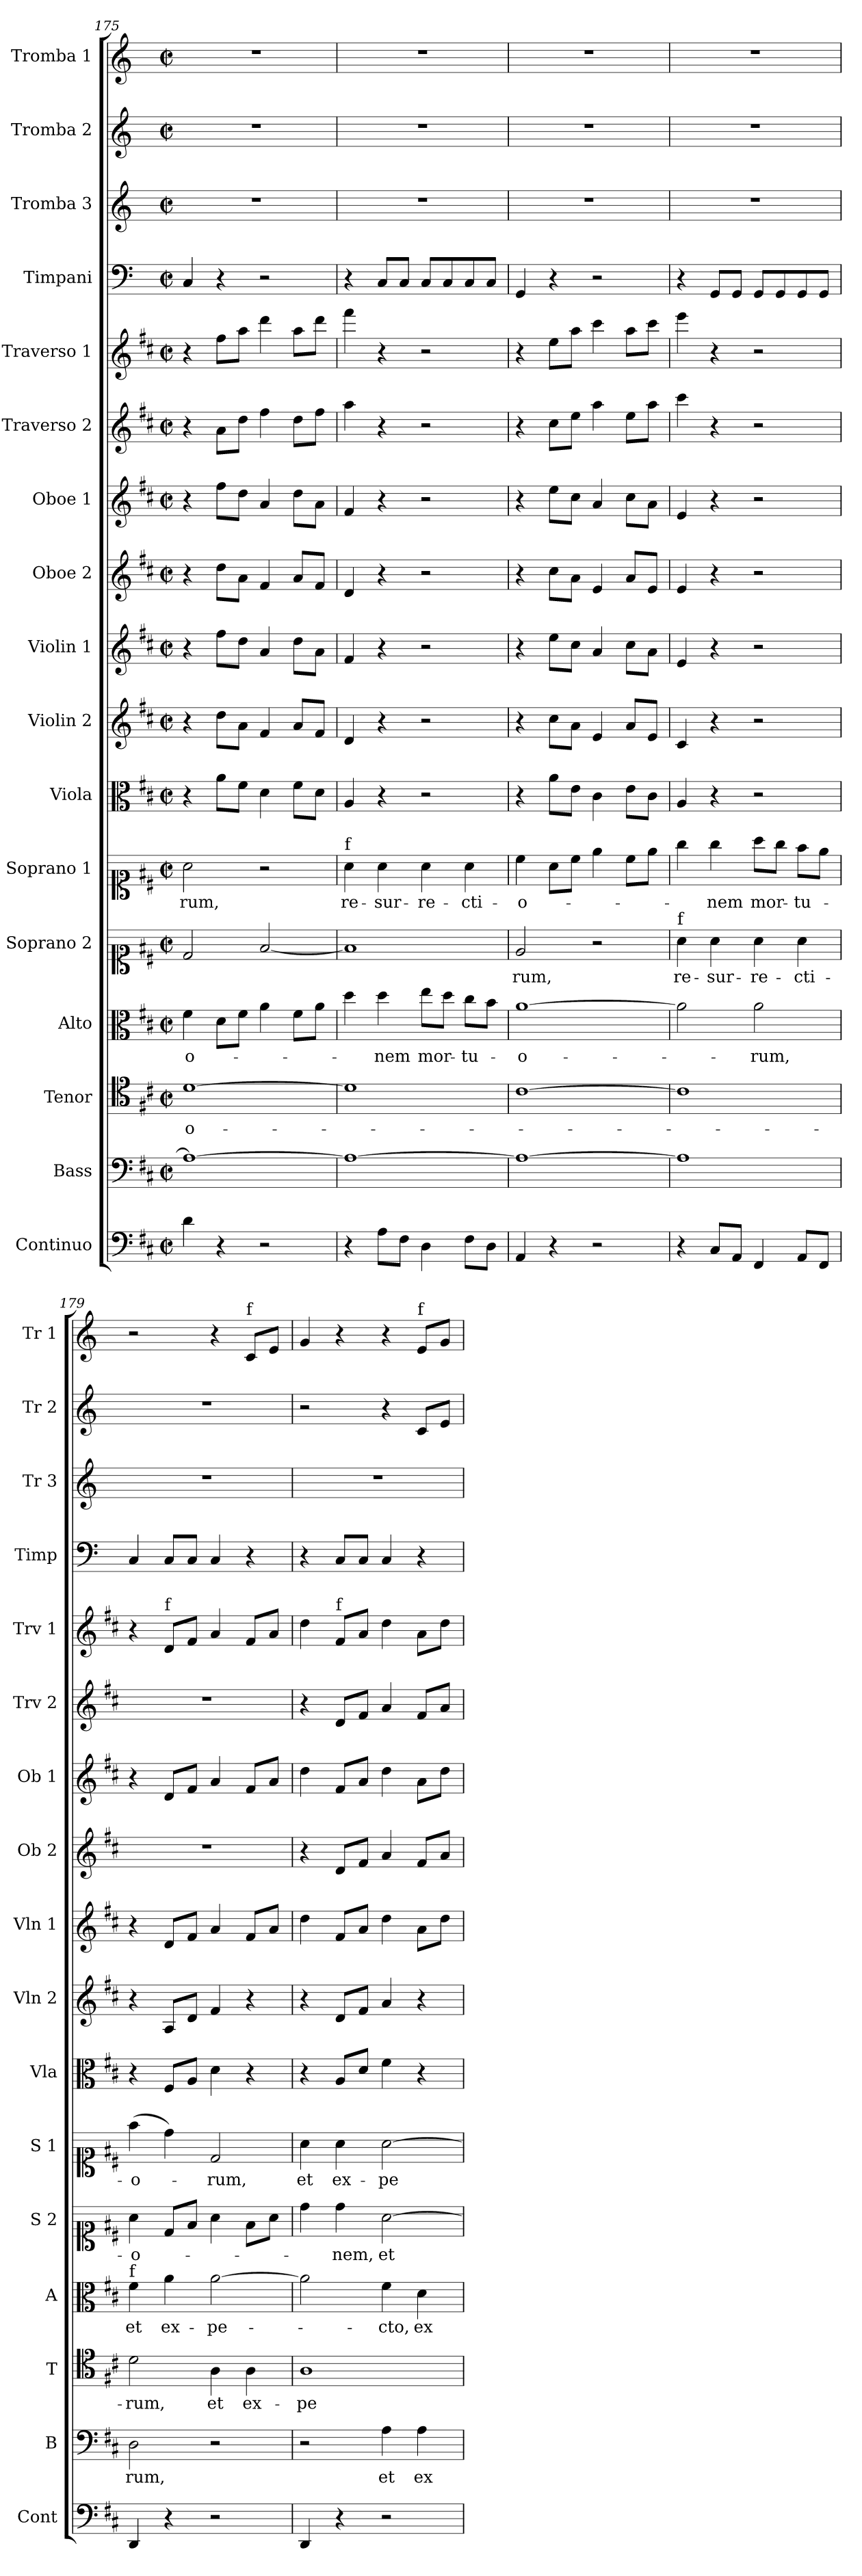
**kern	**kern	**text	**kern	**text	**kern	**text	**kern	**text	**kern	**text	**kern	**kern	**kern	**kern	**kern	**kern	**kern	**kern	**kern	**kern	**kern
*part17	*part16	*part16	*part15	*part15	*part14	*part14	*part13	*part13	*part12	*part12	*part11	*part10	*part9	*part8	*part7	*part6	*part5	*part4	*part3	*part2	*part1
*staff17	*staff16	*staff16	*staff15	*staff15	*staff14	*staff14	*staff13	*staff13	*staff12	*staff12	*staff11	*staff10	*staff9	*staff8	*staff7	*staff6	*staff5	*staff4	*staff3	*staff2	*staff1
*I"Continuo	*I"Bass	*	*I"Tenor	*	*I"Alto	*	*I"Soprano 2	*	*I"Soprano 1	*	*I"Viola	*I"Violin 2	*I"Violin 1	*I"Oboe 2	*I"Oboe 1	*I"Traverso 2	*I"Traverso 1	*I"Timpani	*I"Tromba 3	*I"Tromba 2	*I"Tromba 1
*I'Cont	*I'B	*	*I'T	*	*I'A	*	*I'S 2	*	*I'S 1	*	*I'Vla	*I'Vln 2	*I'Vln 1	*I'Ob 2	*I'Ob 1	*I'Trv 2	*I'Trv 1	*I'Timp	*I'Tr 3	*I'Tr 2	*I'Tr 1
!!LO:PB:g=z
*clefF4	*clefF4	*	*clefC4	*	*clefC3	*	*clefC1	*	*clefC1	*	*clefC3	*clefG2	*clefG2	*clefG2	*clefG2	*clefG2	*clefG2	*clefF4	*clefG2	*clefG2	*clefG2
*	*	*	*	*	*	*	*	*	*	*	*	*	*	*	*	*	*	*ITrd-1c-2	*ITrd-1c-2	*ITrd-1c-2	*ITrd-1c-2
*k[f#c#]	*k[f#c#]	*	*k[f#c#]	*	*k[f#c#]	*	*k[f#c#]	*	*k[f#c#]	*	*k[f#c#]	*k[f#c#]	*k[f#c#]	*k[f#c#]	*k[f#c#]	*k[f#c#]	*k[f#c#]	*k[f#c#]	*k[f#c#]	*k[f#c#]	*k[f#c#]
*M2/2	*M2/2	*	*M2/2	*	*M2/2	*	*M2/2	*	*M2/2	*	*M2/2	*M2/2	*M2/2	*M2/2	*M2/2	*M2/2	*M2/2	*M2/2	*M2/2	*M2/2	*M2/2
*met(c|)	*met(c|)	*	*met(c|)	*	*met(c|)	*	*met(c|)	*	*met(c|)	*	*met(c|)	*met(c|)	*met(c|)	*met(c|)	*met(c|)	*met(c|)	*met(c|)	*met(c|)	*met(c|)	*met(c|)	*met(c|)
=175	=175	=175	=175	=175	=175	=175	=175	=175	=175	=175	=175	=175	=175	=175	=175	=175	=175	=175	=175	=175	=175
!	!	!	!	!LO:LY:b	!	!LO:LY:b	!	!	!	!LO:LY:b	!	!	!	!	!	!	!	!	!	!	!
4d\	1A_	.	[1d	-o-	4f#\	-o-	2d/	.	2a\	-rum,	4r	4r	4r	4r	4r	4r	4r	4D/	1r	1r	1r
4r	.	.	.	.	8d\L	.	.	.	.	.	8a\L	8dd\L	8ff#\L	8dd\L	8ff#\L	8a\L	8ff#\L	4r	.	.	.
.	.	.	.	.	8f#\J	.	.	.	.	.	8f#\J	8a\J	8dd\J	8a\J	8dd\J	8dd\J	8aa\J	.	.	.	.
2r	.	.	.	.	4a\	.	[2f#/	.	2r	.	4d\	4f#/	4a/	4f#/	4a/	4ff#\	4ddd\	2r	.	.	.
.	.	.	.	.	8f#\L	.	.	.	.	.	8f#\L	8a/L	8dd\L	8a/L	8dd\L	8dd\L	8aa\L	.	.	.	.
.	.	.	.	.	8a\J	.	.	.	.	.	8d\J	8f#/J	8a\J	8f#/J	8a\J	8ff#\J	8ddd\J	.	.	.	.
=176	=176	=176	=176	=176	=176	=176	=176	=176	=176	=176	=176	=176	=176	=176	=176	=176	=176	=176	=176	=176	=176
!	!	!	!	!	!	!	!	!	!LO:TX:a:t=f	!	!	!	!	!	!	!	!	!	!	!	!
!	!	!	!	!	!	!	!	!	!	!LO:LY:b	!	!	!	!	!	!	!	!	!	!	!
4r	1A_	.	1d]	.	4dd\	.	1f#]	.	4a\	re-	4A/	4d/	4f#/	4d/	4f#/	4aa\	4fff#\	4r	1r	1r	1r
!	!	!	!	!	!	!LO:LY:b	!	!	!	!LO:LY:b	!	!	!	!	!	!	!	!	!	!	!
8A\L	.	.	.	.	4dd\	-nem	.	.	4a\	-sur-	4r	4r	4r	4r	4r	4r	4r	8D/L	.	.	.
8F#\J	.	.	.	.	.	.	.	.	.	.	.	.	.	.	.	.	.	8D/J	.	.	.
!	!	!	!	!	!	!LO:LY:b	!	!	!	!LO:LY:b	!	!	!	!	!	!	!	!	!	!	!
4D\	.	.	.	.	8ee\L	mor-	.	.	4a\	-re-	2r	2r	2r	2r	2r	2r	2r	8D/L	.	.	.
.	.	.	.	.	8dd\J	.	.	.	.	.	.	.	.	.	.	.	.	8D/	.	.	.
!	!	!	!	!	!	!LO:LY:b	!	!	!	!LO:LY:b	!	!	!	!	!	!	!	!	!	!	!
8F#\L	.	.	.	.	8cc#\L	-tu-	.	.	4a\	-cti-	.	.	.	.	.	.	.	8D/	.	.	.
8D\J	.	.	.	.	8b\J	.	.	.	.	.	.	.	.	.	.	.	.	8D/J	.	.	.
=177	=177	=177	=177	=177	=177	=177	=177	=177	=177	=177	=177	=177	=177	=177	=177	=177	=177	=177	=177	=177	=177
!	!	!	!	!	!	!LO:LY:b	!	!LO:LY:b	!	!LO:LY:b	!	!	!	!	!	!	!	!	!	!	!
4AA/	1A_	.	[1c#	.	[1a	-o-	2e/	-rum,	4cc#\	-o-	4r	4r	4r	4r	4r	4r	4r	4AA/	1r	1r	1r
4r	.	.	.	.	.	.	.	.	8a\L	.	8a\L	8cc#\L	8ee\L	8cc#\L	8ee\L	8cc#\L	8ee\L	4r	.	.	.
.	.	.	.	.	.	.	.	.	8cc#\J	.	8e\J	8a\J	8cc#\J	8a\J	8cc#\J	8ee\J	8aa\J	.	.	.	.
2r	.	.	.	.	.	.	2r	.	4ee\	.	4c#\	4e/	4a/	4e/	4a/	4aa\	4ccc#\	2r	.	.	.
.	.	.	.	.	.	.	.	.	8cc#\L	.	8e\L	8a/L	8cc#\L	8a/L	8cc#\L	8ee\L	8aa\L	.	.	.	.
.	.	.	.	.	.	.	.	.	8ee\J	.	8c#\J	8e/J	8a\J	8e/J	8a\J	8aa\J	8ccc#\J	.	.	.	.
=178	=178	=178	=178	=178	=178	=178	=178	=178	=178	=178	=178	=178	=178	=178	=178	=178	=178	=178	=178	=178	=178
!	!	!	!	!	!	!	!LO:TX:a:t=f	!	!	!	!	!	!	!	!	!	!	!	!	!	!
!	!	!	!	!	!	!	!	!LO:LY:b	!	!	!	!	!	!	!	!	!	!	!	!	!
4r	1A]	.	1c#]	.	2a\]	.	4a\	re-	4gg\	.	4A/	4c#/	4e/	4e/	4e/	4ccc#\	4eee\	4r	1r	1r	1r
!	!	!	!	!	!	!	!	!LO:LY:b	!	!LO:LY:b	!	!	!	!	!	!	!	!	!	!	!
8C#/L	.	.	.	.	.	.	4a\	-sur-	4gg\	-nem	4r	4r	4r	4r	4r	4r	4r	8AA/L	.	.	.
8AA/J	.	.	.	.	.	.	.	.	.	.	.	.	.	.	.	.	.	8AA/J	.	.	.
!	!	!	!	!	!	!LO:LY:b	!	!LO:LY:b	!	!LO:LY:b	!	!	!	!	!	!	!	!	!	!	!
4FF#/	.	.	.	.	2a\	-rum,	4a\	-re-	8aa\L	mor-	2r	2r	2r	2r	2r	2r	2r	8AA/L	.	.	.
.	.	.	.	.	.	.	.	.	8gg\J	.	.	.	.	.	.	.	.	8AA/	.	.	.
!	!	!	!	!	!	!	!	!LO:LY:b	!	!LO:LY:b	!	!	!	!	!	!	!	!	!	!	!
8AA/L	.	.	.	.	.	.	4a\	-cti-	8ff#\L	-tu-	.	.	.	.	.	.	.	8AA/	.	.	.
8FF#/J	.	.	.	.	.	.	.	.	8ee\J	.	.	.	.	.	.	.	.	8AA/J	.	.	.
=179	=179	=179	=179	=179	=179	=179	=179	=179	=179	=179	=179	=179	=179	=179	=179	=179	=179	=179	=179	=179	=179
!	!	!	!	!	!LO:TX:a:t=f	!	!	!	!	!	!	!	!	!	!	!	!	!	!	!	!
!	!	!LO:LY:b	!	!LO:LY:b	!	!LO:LY:b	!	!LO:LY:b	!	!LO:LY:b	!	!	!	!	!	!	!	!	!	!	!
4DD/	2D\	-rum,	2d\	-rum,	4f#\	et	4a\	-o-	(4ff#\	-o-	4r	4r	4r	1r	4r	1r	4r	4D/	1r	1r	2r
!	!	!	!	!	!	!	!	!	!	!	!	!	!	!	!	!	!LO:TX:a:t=f	!	!	!	!
!	!	!	!	!	!	!LO:LY:b	!	!	!	!	!	!	!	!	!	!	!	!	!	!	!
4r	.	.	.	.	4a\	ex-	8d/L	.	4dd\)	.	8F#/L	8A/L	8d/L	.	8d/L	.	8d/L	8D/L	.	.	.
.	.	.	.	.	.	.	8f#/J	.	.	.	8A/J	8d/J	8f#/J	.	8f#/J	.	8f#/J	8D/J	.	.	.
!	!	!	!	!LO:LY:b	!	!LO:LY:b	!	!	!	!LO:LY:b	!	!	!	!	!	!	!	!	!	!	!
2r	2r	.	4A\	et	[2a\	-pe-	4a\	.	2d/	-rum,	4d\	4f#/	4a/	.	4a/	.	4a/	4D/	.	.	4r
!	!	!	!	!	!	!	!	!	!	!	!	!	!	!	!	!	!	!	!	!	!LO:TX:a:t=f
!	!	!	!	!LO:LY:b	!	!	!	!	!	!	!	!	!	!	!	!	!	!	!	!	!
.	.	.	4A\	ex-	.	.	8f#\L	.	.	.	4r	4r	8f#/L	.	8f#/L	.	8f#/L	4r	.	.	8d/L
.	.	.	.	.	.	.	8a\J	.	.	.	.	.	8a/J	.	8a/J	.	8a/J	.	.	.	8f#/J
=180	=180	=180	=180	=180	=180	=180	=180	=180	=180	=180	=180	=180	=180	=180	=180	=180	=180	=180	=180	=180	=180
!	!	!	!	!LO:LY:b	!	!	!	!	!	!LO:LY:b	!	!	!	!	!	!	!	!	!	!	!
4DD/	2r	.	1A	-pe-	2a\]	.	4dd\	.	4a\	et	4r	4r	4dd\	4r	4dd\	4r	4dd\	4r	1r	2r	4a/
!	!	!	!	!	!	!	!	!	!	!	!	!	!	!	!	!	!LO:TX:a:t=f	!	!	!	!
!	!	!	!	!	!	!	!	!LO:LY:b	!	!LO:LY:b	!	!	!	!	!	!	!	!	!	!	!
4r	.	.	.	.	.	.	4dd\	-nem,	4a\	ex-	8A/L	8d/L	8f#/L	8d/L	8f#/L	8d/L	8f#/L	8D/L	.	.	4r
.	.	.	.	.	.	.	.	.	.	.	8d/J	8f#/J	8a/J	8f#/J	8a/J	8f#/J	8a/J	8D/J	.	.	.
!	!	!LO:LY:b	!	!	!	!LO:LY:b	!	!LO:LY:b	!	!LO:LY:b	!	!	!	!	!	!	!	!	!	!	!
2r	4A\	et	.	.	4f#\	-cto,	[2a\	et	[2a\	-pe-	4f#\	4a/	4dd\	4a/	4dd\	4a/	4dd\	4D/	.	4r	4r
!	!	!	!	!	!	!	!	!	!	!	!	!	!	!	!	!	!	!	!	!	!LO:TX:a:t=f
!	!	!LO:LY:b	!	!	!	!LO:LY:b	!	!	!	!	!	!	!	!	!	!	!	!	!	!	!
.	4A\	ex-	.	.	4d\	ex-	.	.	.	.	4r	4r	8a\L	8f#/L	8a\L	8f#/L	8a\L	4r	.	8d/L	8f#/L
.	.	.	.	.	.	.	.	.	.	.	.	.	8dd\J	8a/J	8dd\J	8a/J	8dd\J	.	.	8f#/J	8a/J
=	=	=	=	=	=	=	=	=	=	=	=	=	=	=	=	=	=	=	=	=	=
*-	*-	*-	*-	*-	*-	*-	*-	*-	*-	*-	*-	*-	*-	*-	*-	*-	*-	*-	*-	*-	*-
